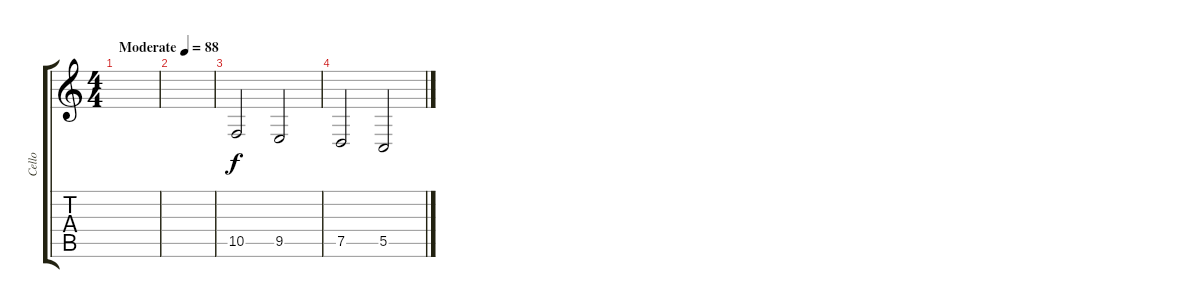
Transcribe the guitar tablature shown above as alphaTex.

\track ("Cello" "Cello") {instrument cello}
\staff {score tabs}
\tuning (D4 A3 F3 C3 G2 D2) {hide}
\ts (4 4)
\tempo (88 "Moderate")
\clef g2
\ks c
|
|
10.5.2 9.5.2 |
7.5.2 5.5.2
